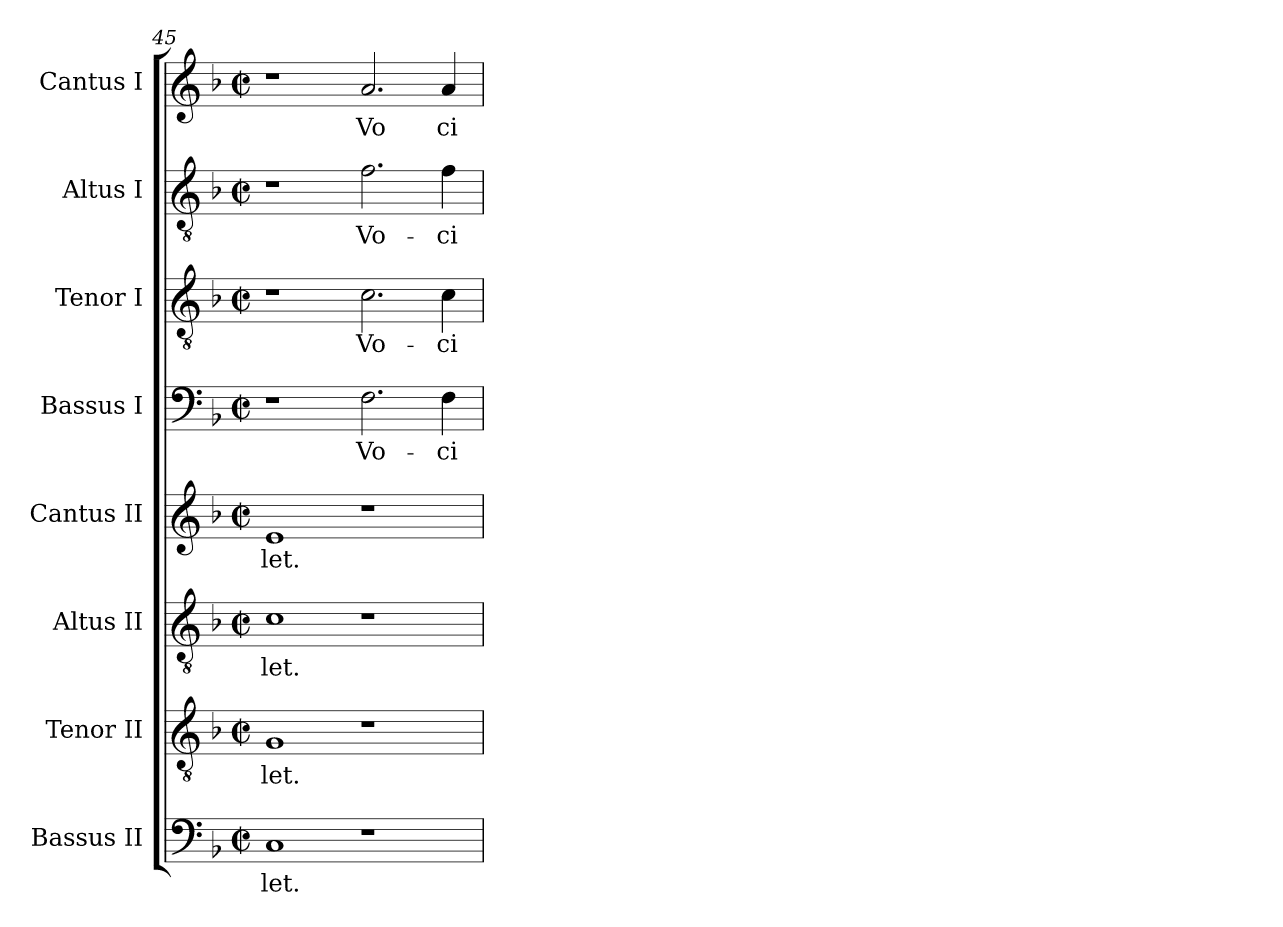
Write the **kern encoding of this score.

**kern	**text	**kern	**text	**kern	**text	**kern	**text	**kern	**text	**kern	**text	**kern	**text	**kern	**text
*part8	*part8	*part7	*part7	*part6	*part6	*part5	*part5	*part4	*part4	*part3	*part3	*part2	*part2	*part1	*part1
*staff8	*staff8	*staff7	*staff7	*staff6	*staff6	*staff5	*staff5	*staff4	*staff4	*staff3	*staff3	*staff2	*staff2	*staff1	*staff1
*I"Bassus II	*	*I"Tenor II	*	*I"Altus II	*	*I"Cantus II	*	*I"Bassus I	*	*I"Tenor I	*	*I"Altus I	*	*I"Cantus I	*
*clefF4	*	*clefGv2	*	*clefGv2	*	*clefG2	*	*clefF4	*	*clefGv2	*	*clefGv2	*	*clefG2	*
*k[b-]	*	*k[b-]	*	*k[b-]	*	*k[b-]	*	*k[b-]	*	*k[b-]	*	*k[b-]	*	*k[b-]	*
*F:	*	*F:	*	*F:	*	*F:	*	*F:	*	*F:	*	*F:	*	*F:	*
*M2/2	*	*M2/2	*	*M2/2	*	*M2/2	*	*M2/2	*	*M2/2	*	*M2/2	*	*M2/2	*
*met(c|)	*	*met(c|)	*	*met(c|)	*	*met(c|)	*	*met(c|)	*	*met(c|)	*	*met(c|)	*	*met(c|)	*
=45	=45	=45	=45	=45	=45	=45	=45	=45	=45	=45	=45	=45	=45	=45	=45
!	!LO:LY:b:cj	!	!LO:LY:b:cj	!	!LO:LY:b:cj	!	!LO:LY:b:cj	!	!	!	!	!	!	!	!
1C	let.	1G	let.	1c	let.	1e	let.	1r	.	1r	.	1r	.	1r	.
!	!	!	!	!	!	!	!	!	!LO:LY:b:cj	!	!LO:LY:b:cj	!	!LO:LY:b:cj	!	!LO:LY:b:cj
1r	.	1r	.	1r	.	1r	.	2.F\	Vo-	2.c\	Vo-	2.f\	Vo-	2.a/	Vo
!	!	!	!	!	!	!	!	!	!LO:LY:b:cj	!	!LO:LY:b:cj	!	!LO:LY:b:cj	!	!LO:LY:b:cj
.	.	.	.	.	.	.	.	4F\	-ci-	4c\	-ci-	4f\	-ci-	4a/	ci
=	=	=	=	=	=	=	=	=	=	=	=	=	=	=	=
*-	*-	*-	*-	*-	*-	*-	*-	*-	*-	*-	*-	*-	*-	*-	*-
